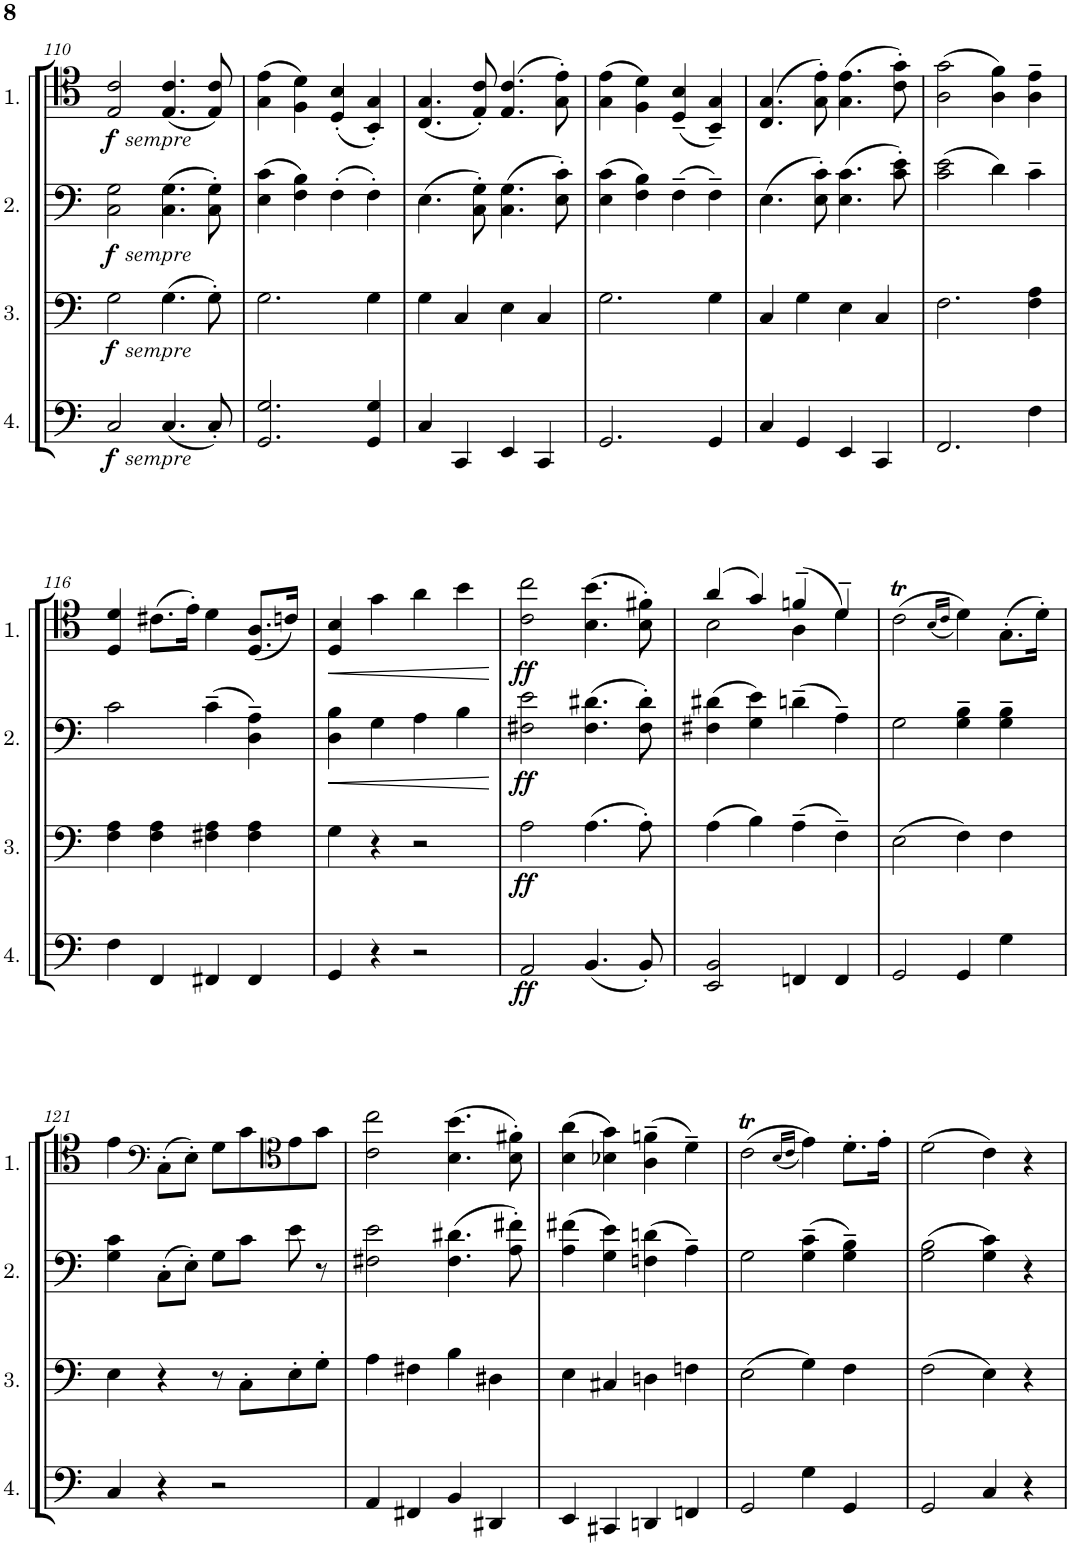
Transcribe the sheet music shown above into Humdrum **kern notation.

**kern	**dynam	**kern	**dynam	**kern	**dynam	**kern	**dynam
*part4	*part4	*part3	*part3	*part2	*part2	*part1	*part1
*staff4	*staff4	*staff3	*staff3	*staff2	*staff2	*staff1	*staff1
*I"Cello 4	*	*I"Cello 3	*	*I"Cello 2	*	*I"Cello 1	*
!!LO:PB:g=z
*clefF4	*	*clefF4	*	*clefF4	*	*clefC4	*
*k[]	*	*k[]	*	*k[]	*	*k[]	*
*M4/4	*	*M4/4	*	*M4/4	*	*M4/4	*
*met(c)	*	*met(c)	*	*met(c)	*	*met(c)	*
=110	=110	=110	=110	=110	=110	=110	=110
!	!LO:DY:b	!	!	!	!	!	!
!	!LO:DY:n=1:b	!	!LO:DY:b	!	!	!	!
!	!	!	!LO:DY:n=1:b	!	!LO:DY:b	!	!
!	!	!	!	!	!LO:DY:n=1:b	!	!LO:DY:b
!	!	!	!	!	!	!	!LO:DY:n=1:b
2C/	f other-dynamics	2G\	f other-dynamics	2C\ 2G\	f other-dynamics	2E/ 2c/	f other-dynamics
(4.C/	.	(4.G\	.	(4.C\ 4.G\	.	(4.E/ 4.c/	.
8C'/)	.	8G'\)	.	8C\' 8G\')	.	8E/ 8c/)	.
=111	=111	=111	=111	=111	=111	=111	=111
2.GG/ 2.G/	.	2.G\	.	(4E\ 4c\	.	(4G\ 4e\	.
.	.	.	.	4F\ 4B\)	.	4F\ 4d\)	.
.	.	.	.	(4F'\	.	(4D/' 4B/'	.
4GG/ 4G/	.	4G\	.	4F'\)	.	4BB/' 4G/')	.
=112	=112	=112	=112	=112	=112	=112	=112
4C/	.	4G\	.	(4.E\	.	(4.C/ 4.G/	.
4CC/	.	4C/	.	.	.	.	.
.	.	.	.	8C\' 8G\')	.	8E/' 8c/')	.
4EE/	.	4E\	.	(4.C\ 4.G\	.	(4.E/ 4.c/	.
4CC/	.	4C/	.	.	.	.	.
.	.	.	.	8E\' 8c\')	.	8G\' 8e\')	.
=113	=113	=113	=113	=113	=113	=113	=113
2.GG/	.	2.G\	.	(4E\ 4c\	.	(4G\ 4e\	.
.	.	.	.	4F\ 4B\)	.	4F\ 4d\)	.
.	.	.	.	(4F~\	.	(4D/~ 4B/~	.
4GG/	.	4G\	.	4F~\)	.	4BB/~ 4G/~)	.
=114	=114	=114	=114	=114	=114	=114	=114
4C/	.	4C/	.	(4.E\	.	(4.C/ 4.G/	.
4GG/	.	4G\	.	.	.	.	.
.	.	.	.	8E\' 8c\')	.	8G\' 8e\')	.
4EE/	.	4E\	.	(4.E\ 4.c\	.	(4.G\ 4.e\	.
4CC/	.	4C/	.	.	.	.	.
.	.	.	.	8c\' 8e\')	.	8c\' 8g\')	.
=115	=115	=115	=115	=115	=115	=115	=115
2.FF/	.	2.F\	.	(2c\ 2e\	.	(2A\ 2g\	.
.	.	.	.	4d\)	.	4A\ 4f\)	.
4F\	.	4F\ 4A\	.	4c~\	.	4A\~ 4e\~	.
!!LO:LB:g=z
=116	=116	=116	=116	=116	=116	=116	=116
4F\	.	4F\ 4A\	.	2c\	.	4D/ 4d/	.
4FF/	.	4F\ 4A\	.	.	.	(8.c#X\L	.
.	.	.	.	.	.	16e'\Jk)	.
4FF#X/	.	4F#X\ 4A\	.	(4c~\	.	4d\	.
4FF#/	.	4F#\ 4A\	.	4D\~ 4A\~)	.	(8.D/ 8.A/L	.
.	.	.	.	.	.	16cn/Jk)	.
=117	=117	=117	=117	=117	=117	=117	=117
!	!	!	!	!	!LO:HP:b	!	!LO:HP:b
4GG/	.	4G\	.	4D\ 4B\	<	4D/ 4B/	<
4r	.	4r	.	4G\	.	4g\	.
2r	.	2r	.	4A\	.	4a\	.
.	.	.	.	4B\	.	4b\	.
.	.	.	.	.	[	.	[
=118	=118	=118	=118	=118	=118	=118	=118
!	!LO:DY:b	!	!LO:DY:b	!	!LO:DY:b	!	!LO:DY:b
2AA/	ff	2A\	ff	2F#X\ 2e\	ff	2c\ 2cc\	ff
(4.BB/	.	(4.A\	.	(4.F#\ 4.d#X\	.	(4.B\ 4.b\	.
8BB'/)	.	8A'\)	.	8F#\' 8d#\')	.	8B\' 8f#X\')	.
=119	=119	=119	=119	=119	=119	=119	=119
*	*	*	*	*	*	*^	*
2EE/ 2BB/	.	(4A\	.	(4F#X\ 4d#X\	.	2B\	(>4a/	.
.	.	4B\)	.	4G\ 4e\)	.	.	4g/)	.
4FFn/	.	(4A~\	.	(4dn~\	.	4A\	(>4fn~/	.
4FF/	.	4F~\)	.	4A~\)	.	4d~/	4d\)	.
*	*	*	*	*	*	*v	*v	*
=120	=120	=120	=120	=120	=120	=120	=120
2GG/	.	(2E\	.	2G\	.	(2cT\	.
.	.	.	.	.	.	(16qB/LL	.
.	.	.	.	.	.	16qc/JJ	.
4GG/	.	4F\)	.	4G\~ 4B\~	.	4d\))	.
4G\	.	4F\	.	4G\~ 4B\~	.	(8.G'\L	.
.	.	.	.	.	.	16d'\Jk)	.
!!LO:LB:g=z
=121	=121	=121	=121	=121	=121	=121	=121
4C/	.	4E\	.	4G\ 4c\	.	4e\	.
*	*	*	*	*	*	*clefF4	*
4r	.	4r	.	(8C'\L	.	(8C'\L	.
.	.	.	.	8E'\J)	.	8E'\J)	.
2r	.	8r	.	8G\L	.	8G\L	.
.	.	8C'\L	.	8c\J	.	8c\	.
*	*	*	*	*	*	*clefC4	*
.	.	8E'\	.	8e\	.	8e\	.
.	.	8G'\J	.	8r	.	8g\J	.
=122	=122	=122	=122	=122	=122	=122	=122
4AA/	.	4A\	.	2F#X\ 2e\	.	2c\ 2cc\	.
4FF#X/	.	4F#X\	.	.	.	.	.
4BB/	.	4B\	.	(4.F#\ 4.d#X\	.	(4.B\ 4.b\	.
4DD#X/	.	4D#X\	.	.	.	.	.
.	.	.	.	8A\' 8f#X\')	.	8B\' 8f#X\')	.
=123	=123	=123	=123	=123	=123	=123	=123
4EE/	.	4E\	.	(4A\ 4f#X\	.	(4B\ 4a\	.
4CC#X/	.	4C#X/	.	4G\ 4e\)	.	4B-X\ 4g\)	.
4DDn/	.	4Dn\	.	(4Fn\ 4dn\	.	(4A\~ 4fn\~	.
4FFn/	.	4Fn\	.	4A~\)	.	4d~\)	.
=124	=124	=124	=124	=124	=124	=124	=124
2GG/	.	(2E\	.	2G\	.	(2cT\	.
.	.	.	.	.	.	(16qB/LL	.
.	.	.	.	.	.	16qc/JJ	.
4G\	.	4G\)	.	(4G\~ 4c\~	.	4e\))	.
4GG/	.	4F\	.	4G\~ 4B\~)	.	8.d'\L	.
.	.	.	.	.	.	16e'\Jk	.
=125	=125	=125	=125	=125	=125	=125	=125
2GG/	.	(2F\	.	(2G\ 2B\	.	(2d\	.
4C/	.	4E\)	.	4G\ 4c\)	.	4c\)	.
4r	.	4r	.	4r	.	4r	.
=	=	=	=	=	=	=	=
*-	*-	*-	*-	*-	*-	*-	*-
